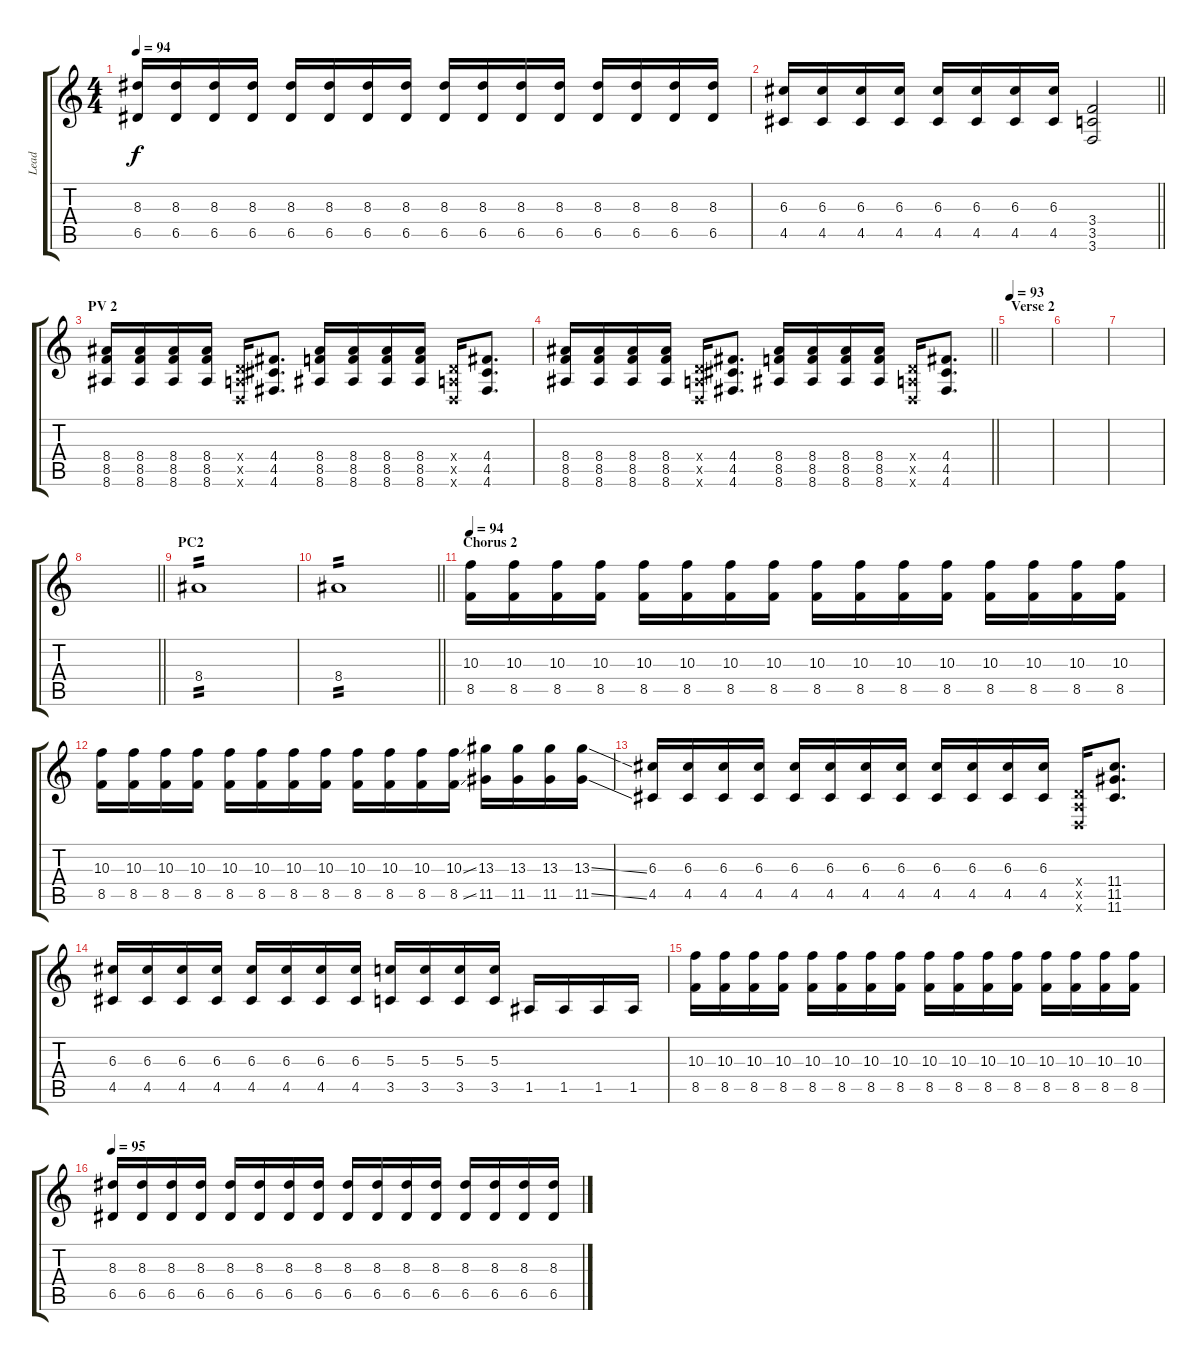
\track ("Lead" "Lead") {instrument distortionguitar}
\staff {score tabs}
\tuning (E4 B3 G3 D3 A2 D2) {hide}
\ts (4 4)
\tempo 94
\clef g2
\ks c
(8.3 6.5).16{dy f} (8.3 6.5).16 (8.3 6.5).16 (8.3 6.5).16 (8.3 6.5).16 (8.3 6.5).16 (8.3 6.5).16 (8.3 6.5).16 (8.3 6.5).16 (8.3 6.5).16 (8.3 6.5).16 (8.3 6.5).16 (8.3 6.5).16 (8.3 6.5).16 (8.3 6.5).16 (8.3 6.5).16 |
\barLineRight lightlight
(6.3 4.5).16 (6.3 4.5).16 (6.3 4.5).16 (6.3 4.5).16 (6.3 4.5).16 (6.3 4.5).16 (6.3 4.5).16 (6.3 4.5).16 (3.4 3.5 3.6).2 |
\section ("" "PV 2")
(8.4 8.5 8.6).16 (8.4 8.5 8.6).16 (8.4 8.5 8.6).16 (8.4 8.5 8.6).16 (0.4{x} 0.5{x} 0.6{x}).16 (4.4 4.5 4.6).8{d} (8.4 8.5 8.6).16 (8.4 8.5 8.6).16 (8.4 8.5 8.6).16 (8.4 8.5 8.6).16 (0.4{x} 0.5{x} 0.6{x}).16 (4.4 4.5 4.6).8{d} |
\barLineRight lightlight
(8.4 8.5 8.6).16 (8.4 8.5 8.6).16 (8.4 8.5 8.6).16 (8.4 8.5 8.6).16 (0.4{x} 0.5{x} 0.6{x}).16 (4.4 4.5 4.6).8{d} (8.4 8.5 8.6).16 (8.4 8.5 8.6).16 (8.4 8.5 8.6).16 (8.4 8.5 8.6).16 (0.4{x} 0.5{x} 0.6{x}).16 (4.4 4.5 4.6).8{d} |
\section ("" "Verse 2")
\tempo 93
|
|
|
\barLineRight lightlight
|
\section ("" "PC2")
8.4.1{tp 2} |
\barLineRight lightlight
8.4.1{tp 2} |
\section ("" "Chorus 2")
\tempo 94
(10.3 8.5).16 (10.3 8.5).16 (10.3 8.5).16 (10.3 8.5).16 (10.3 8.5).16 (10.3 8.5).16 (10.3 8.5).16 (10.3 8.5).16 (10.3 8.5).16 (10.3 8.5).16 (10.3 8.5).16 (10.3 8.5).16 (10.3 8.5).16 (10.3 8.5).16 (10.3 8.5).16 (10.3 8.5).16 |
(10.3 8.5).16 (10.3 8.5).16 (10.3 8.5).16 (10.3 8.5).16 (10.3 8.5).16 (10.3 8.5).16 (10.3 8.5).16 (10.3 8.5).16 (10.3 8.5).16 (10.3 8.5).16 (10.3 8.5).16 (10.3{ss} 8.5{ss}).16 (13.3 11.5).16 (13.3 11.5).16 (13.3 11.5).16 (13.3{ss} 11.5{ss}).16 |
(6.3 4.5).16 (6.3 4.5).16 (6.3 4.5).16 (6.3 4.5).16 (6.3 4.5).16 (6.3 4.5).16 (6.3 4.5).16 (6.3 4.5).16 (6.3 4.5).16 (6.3 4.5).16 (6.3 4.5).16 (6.3 4.5).16 (0.4{x} 0.5{x} 0.6{x}).16 (11.4 11.5 11.6).8{d} |
(6.3 4.5).16 (6.3 4.5).16 (6.3 4.5).16 (6.3 4.5).16 (6.3 4.5).16 (6.3 4.5).16 (6.3 4.5).16 (6.3 4.5).16 (5.3 3.5).16 (5.3 3.5).16 (5.3 3.5).16 (5.3 3.5).16 1.5.16 1.5.16 1.5.16 1.5.16 |
(10.3 8.5).16 (10.3 8.5).16 (10.3 8.5).16 (10.3 8.5).16 (10.3 8.5).16 (10.3 8.5).16 (10.3 8.5).16 (10.3 8.5).16 (10.3 8.5).16 (10.3 8.5).16 (10.3 8.5).16 (10.3 8.5).16 (10.3 8.5).16 (10.3 8.5).16 (10.3 8.5).16 (10.3 8.5).16 |
\tempo 95
(8.3 6.5).16 (8.3 6.5).16 (8.3 6.5).16 (8.3 6.5).16 (8.3 6.5).16 (8.3 6.5).16 (8.3 6.5).16 (8.3 6.5).16 (8.3 6.5).16 (8.3 6.5).16 (8.3 6.5).16 (8.3 6.5).16 (8.3 6.5).16 (8.3 6.5).16 (8.3 6.5).16 (8.3 6.5).16
